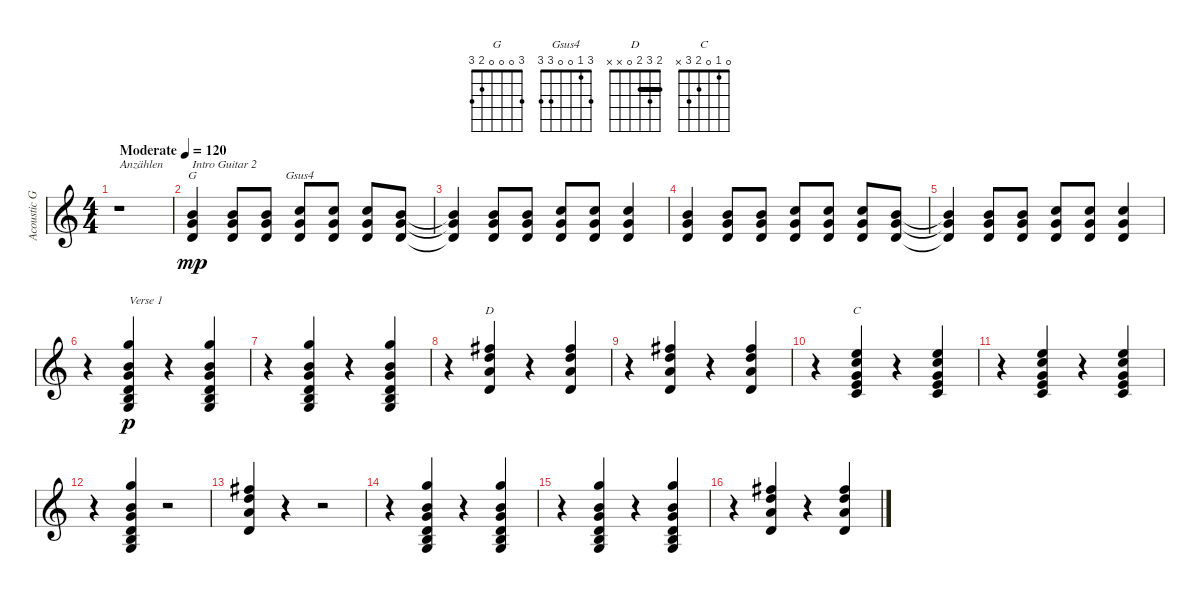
\track ("Acoustic Guitar 1" "Acoustic G") {instrument acousticguitarsteel}
\staff {score}
\tuning (E4 B3 G3 D3 A2 E2) {hide}
\chord ("G" 3 0 0 0 2 3)
\chord ("Gsus4" 3 1 0 0 3 3)
\chord ("D" 2 3 2 0 x x) {barre 2}
\chord ("C" 0 1 0 2 3 x)
\ts (4 4)
\tempo (120 "Moderate")
\clef g2
\ks c
r.1{txt "Anzählen" dy mp instrument acousticguitarsteel} |
(0.2 0.3 0.4).4{ch "G" txt "Intro Guitar 2"} (0.2 0.3 0.4).8 (0.2 0.3 0.4).8 (1.2 0.3 0.4).8{ch "Gsus4"} (1.2 0.3 0.4).8 (1.2 0.3 0.4).8 (0.2 0.3 0.4).8 |
(0.2{t} 0.3{t} 0.4{t}).4 (0.2 0.3 0.4).8 (0.2 0.3 0.4).8 (1.2 0.3 0.4).8 (1.2 0.3 0.4).8 (1.2 0.3 0.4).4 |
(0.2 0.3 0.4).4 (0.2 0.3 0.4).8 (0.2 0.3 0.4).8 (1.2 0.3 0.4).8 (1.2 0.3 0.4).8 (1.2 0.3 0.4).8 (0.2 0.3 0.4).8 |
(0.2{t} 0.3{t} 0.4{t}).4 (0.2 0.3 0.4).8 (0.2 0.3 0.4).8 (1.2 0.3 0.4).8 (1.2 0.3 0.4).8 (1.2 0.3 0.4).4 |
r.4 (3.1 0.2 0.3 0.4 2.5 3.6).4{txt "Verse 1" dy p} r.4 (3.1 0.2 0.3 0.4 2.5 3.6).4 |
r.4 (3.1 0.2 0.3 0.4 2.5 3.6).4 r.4 (3.1 0.2 0.3 0.4 2.5 3.6).4 |
r.4 (2.1 3.2 2.3 0.4).4{ch "D"} r.4 (2.1 3.2 2.3 0.4).4 |
r.4 (2.1 3.2 2.3 0.4).4 r.4 (2.1 3.2 2.3 0.4).4 |
r.4 (0.1 1.2 0.3 2.4 3.5).4{ch "C"} r.4 (0.1 1.2 0.3 2.4 3.5).4 |
r.4 (0.1 1.2 0.3 2.4 3.5).4 r.4 (0.1 1.2 0.3 2.4 3.5).4 |
r.4 (3.1 0.2 0.3 0.4 2.5 3.6).4 r.2 |
(2.1 3.2 2.3 0.4).4 r.4 r.2 |
r.4 (3.1 0.2 0.3 0.4 2.5 3.6).4 r.4 (3.1 0.2 0.3 0.4 2.5 3.6).4 |
r.4 (3.1 0.2 0.3 0.4 2.5 3.6).4 r.4 (3.1 0.2 0.3 0.4 2.5 3.6).4 |
r.4 (2.1 3.2 2.3 0.4).4 r.4 (2.1 3.2 2.3 0.4).4
